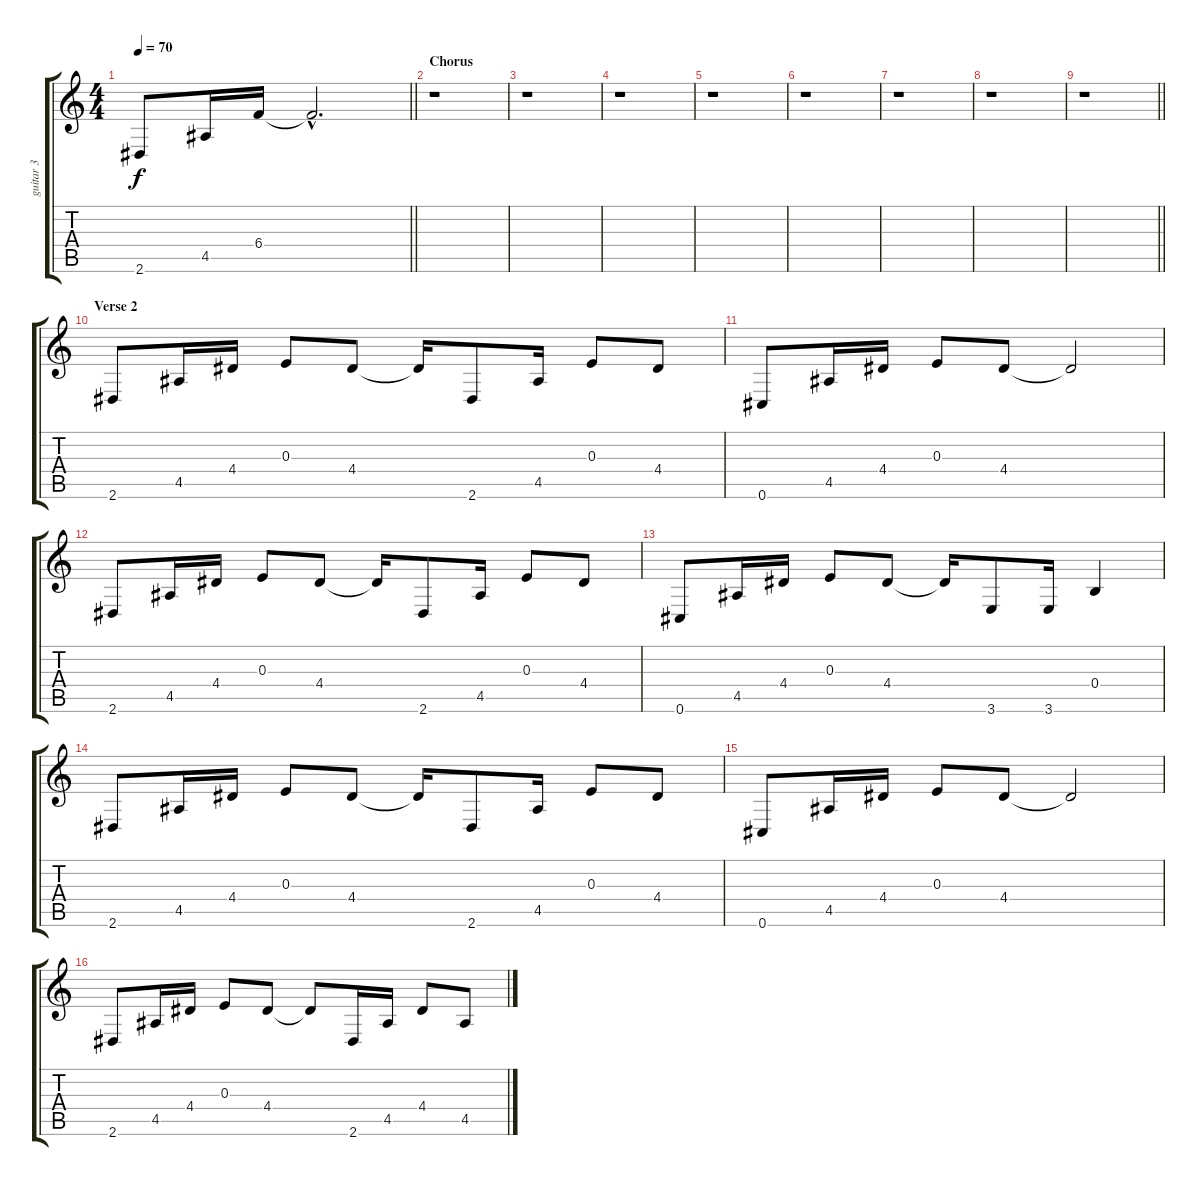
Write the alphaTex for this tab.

\track ("guitar 3" "guitar 3") {instrument electricguitarclean}
\staff {score tabs}
\tuning (Db4 Ab3 E3 B2 Gb2 Db2) {hide}
\ts (4 4)
\tempo 70
\clef g2
\barLineRight lightlight
\ks c
2.6.8{dy f} 4.5.16 6.4.16 6.4{hac t}.2{d} |
\section ("" "Chorus")
r.1 |
r.1 |
r.1 |
r.1 |
r.1 |
r.1 |
r.1 |
\barLineRight lightlight
r.1 |
\section ("" "Verse 2")
2.6.8 4.5.16 4.4.16 0.3.8 4.4.8 4.4{t}.16 2.6.8 4.5.16 0.3.8 4.4.8 |
0.6.8 4.5.16 4.4.16 0.3.8 4.4.8 4.4{t}.2 |
2.6.8 4.5.16 4.4.16 0.3.8 4.4.8 4.4{t}.16 2.6.8 4.5.16 0.3.8 4.4.8 |
0.6.8 4.5.16 4.4.16 0.3.8 4.4.8 4.4{t}.16 3.6.8 3.6.16 0.4.4 |
2.6.8 4.5.16 4.4.16 0.3.8 4.4.8 4.4{t}.16 2.6.8 4.5.16 0.3.8 4.4.8 |
0.6.8 4.5.16 4.4.16 0.3.8 4.4.8 4.4{t}.2 |
2.6.8 4.5.16 4.4.16 0.3.8 4.4.8 4.4{t}.8 2.6.16 4.5.16 4.4.8 4.5{ss}.8
